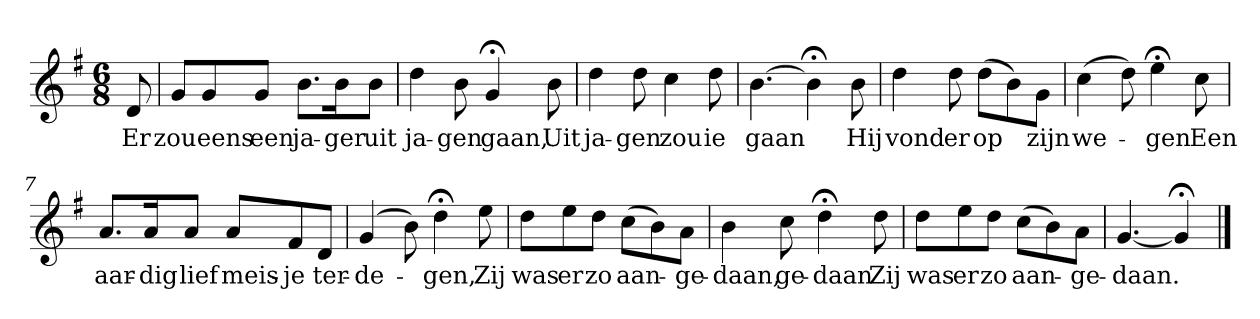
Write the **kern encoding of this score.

**kern	**text
*part1	*part1
*staff1	*staff1
*k[f#]	*
*G:	*
*M6/8	*
*MM120	*
=	=
8d	Er
=1	=1
8gL	zou
8g	eens
8gJ	een
8.bL	ja-
16bK	-ger
8bJ	uit
=2	=2
4dd	ja-
8b	-gen
4g;<	gaan,
8b	Uit
=3	=3
4dd	ja-
8dd	-gen
4cc	zou
8dd	ie
=4	=4
[4.b	gaan
4b;<]	.
8b	Hij
=5	=5
4dd	vond
8dd	er
(8ddL	op
8b)	.
8gJ	zijn
=6	=6
(4cc	we-
8dd)	.
4ee;<	-gen
8cc	Een
=7	=7
8.aL	aar-
16aK	-dig
8aJ	lief
8aL	meis-
8f#	-je
8dJ	ter-
=8	=8
(4g	-de-
8b)	.
4dd;<	-gen,
8ee	Zij
=9	=9
8ddL	was
8ee	er
8ddJ	zo
(8ccL	aan-
8b)	.
8aJ	-ge-
=10	=10
4b	-daan,
8cc	ge-
4dd;<	-daan
8dd	Zij
=11	=11
8ddL	was
8ee	er
8ddJ	zo
(8ccL	aan-
8b)	.
8aJ	-ge-
=12	=12
[4.g	-daan.
4g;<]	.
==	==
*-	*-
